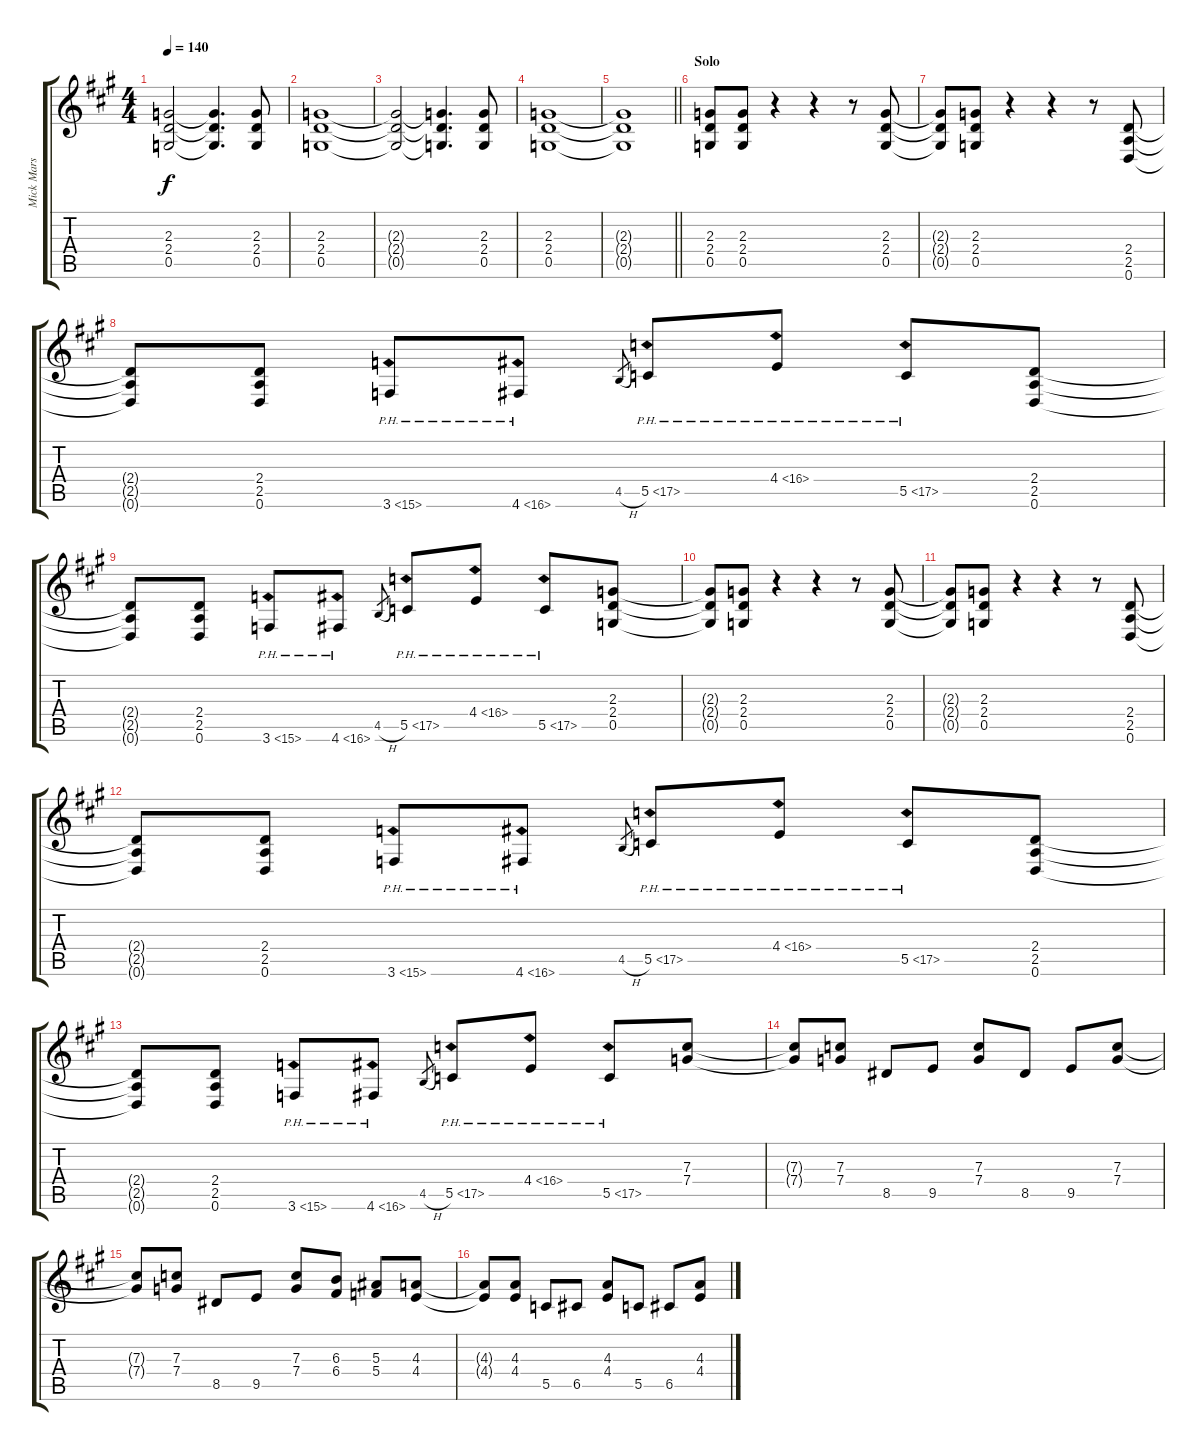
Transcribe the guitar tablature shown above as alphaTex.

\track ("Mick Mars - Rhytm - Guitar II" "Mick Mars ") {instrument distortionguitar}
\staff {score tabs}
\tuning (D4 A3 F3 C3 G2 D2) {hide}
\ts (4 4)
\tempo 140
\clef g2
\ks a
(2.3{t} 2.4{t} 0.5{t}).2{dy f} (2.3{t} 2.4{t} 0.5{t}).4{d} (2.3 2.4 0.5).8 |
(2.3 2.4 0.5).1 |
(2.3{t} 2.4{t} 0.5{t}).2 (2.3{t} 2.4{t} 0.5{t}).4{d} (2.3 2.4 0.5).8 |
(2.3 2.4 0.5).1 |
\barLineRight lightlight
(2.3{t} 2.4{t} 0.5{t}).1 |
\section ("" "Solo")
(2.3 2.4 0.5).8 (2.3 2.4 0.5).8 r.4 r.4 r.8 (2.3 2.4 0.5).8 |
(2.3{t} 2.4{t} 0.5{t}).8 (2.3 2.4 0.5).8 r.4 r.4 r.8 (2.4 2.5 0.6).8 |
(2.4{t} 2.5{t} 0.6{t}).8 (2.4 2.5 0.6).8 3.6{ph 12}.8 4.6{ph 12}.8 4.5{h}.8{gr} 5.5{ph 12}.8 4.4{ph 12}.8 5.5{ph 12}.8 (2.4 2.5 0.6).8 |
(2.4{t} 2.5{t} 0.6{t}).8 (2.4 2.5 0.6).8 3.6{ph 12}.8 4.6{ph 12}.8 4.5{h}.8{gr} 5.5{ph 12}.8 4.4{ph 12}.8 5.5{ph 12}.8 (2.3 2.4 0.5).8 |
(2.3{t} 2.4{t} 0.5{t}).8 (2.3 2.4 0.5).8 r.4 r.4 r.8 (2.3 2.4 0.5).8 |
(2.3{t} 2.4{t} 0.5{t}).8 (2.3 2.4 0.5).8 r.4 r.4 r.8 (2.4 2.5 0.6).8 |
(2.4{t} 2.5{t} 0.6{t}).8 (2.4 2.5 0.6).8 3.6{ph 12}.8 4.6{ph 12}.8 4.5{h}.8{gr} 5.5{ph 12}.8 4.4{ph 12}.8 5.5{ph 12}.8 (2.4 2.5 0.6).8 |
(2.4{t} 2.5{t} 0.6{t}).8 (2.4 2.5 0.6).8 3.6{ph 12}.8 4.6{ph 12}.8 4.5{h}.8{gr} 5.5{ph 12}.8 4.4{ph 12}.8 5.5{ph 12}.8 (7.3 7.4).8 |
(7.3{t} 7.4{t}).8 (7.3 7.4).8 8.5.8 9.5.8 (7.3 7.4).8 8.5.8 9.5.8 (7.3 7.4).8 |
(7.3{t} 7.4{t}).8 (7.3 7.4).8 8.5.8 9.5.8 (7.3 7.4).8 (6.3 6.4).8 (5.3 5.4).8 (4.3 4.4).8 |
(4.3{t} 4.4{t}).8 (4.3 4.4).8 5.5.8 6.5.8 (4.3 4.4).8 5.5.8 6.5.8 (4.3 4.4).8
